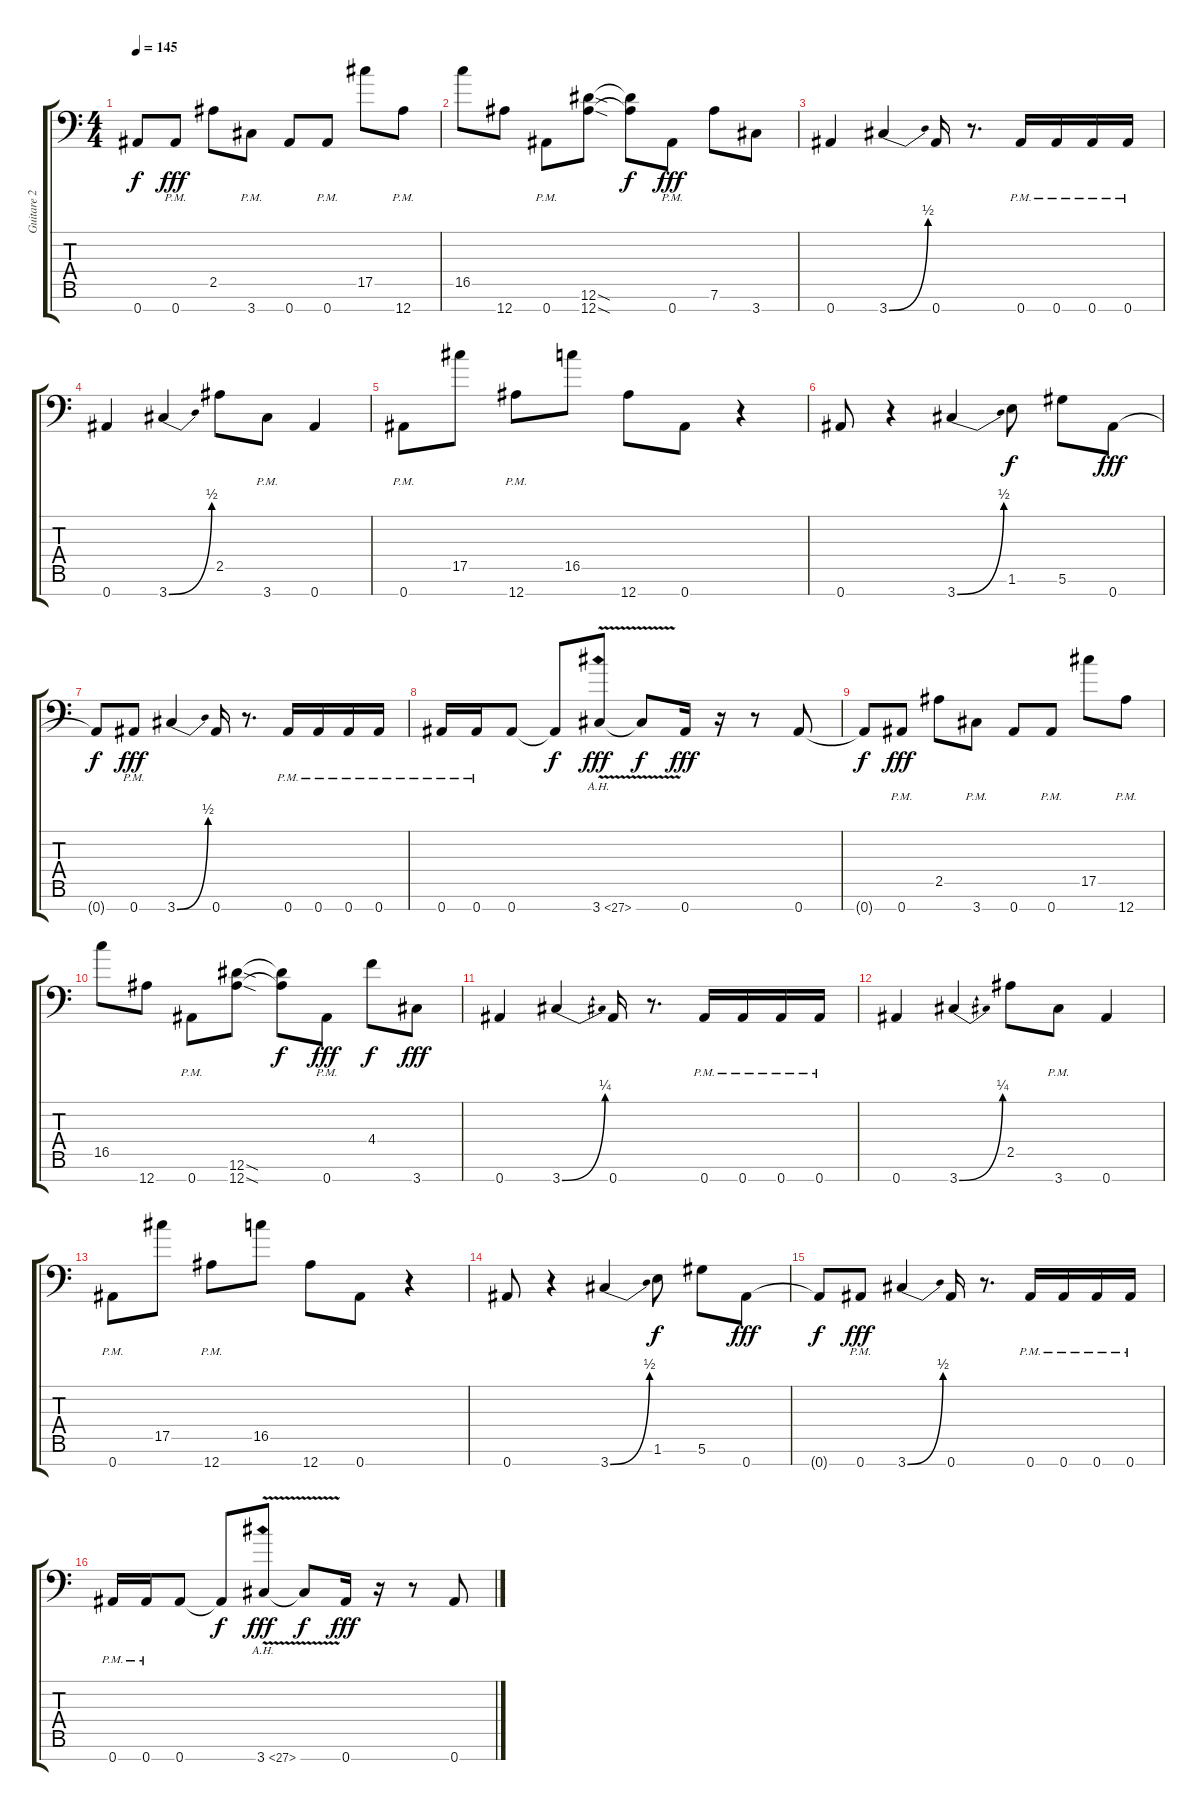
\track ("Guitare 2" "Guitare 2") {instrument distortionguitar}
\staff {score tabs}
\tuning (Eb4 Bb3 Gb3 Db3 Ab2 Eb2 Bb1) {hide}
\ts (4 4)
\tempo 145
\clef f4
\ks c
0.7{t}.8{dy f} 0.7{pm}.8{dy fff} 2.5.8 3.7{pm}.8 0.7.8 0.7{pm}.8 17.5.8 12.7{pm}.8 |
16.5.8 12.7.8 0.7{pm}.8 (12.6{sod} 12.7{sod}).8 (12.6{t} 12.7{t}).8{dy f} 0.7{pm}.8{dy fff} 7.6.8 3.7.8 |
0.7.4 3.7{be (bend 0 0 60 2)}.4 0.7.16 r.8{d} 0.7{pm}.16 0.7{pm}.16 0.7{pm}.16 0.7{pm}.16 |
0.7.4 3.7{be (bend 0 0 60 2)}.4 2.5.8 3.7{pm}.8 0.7.4 |
0.7{pm}.8 17.5.8 12.7{pm}.8 16.5.8 12.7.8 0.7.8 r.4 |
0.7.8 r.4 3.7{be (bend 0 0 60 2)}.4 1.6.8{dy f} 5.6.8 0.7.8{dy fff} |
0.7{t}.8{dy f} 0.7{pm}.8{dy fff} 3.7{be (bend 0 0 60 2)}.4 0.7.16 r.8{d} 0.7{pm}.16 0.7{pm}.16 0.7{pm}.16 0.7{pm}.16 |
0.7{pm}.16 0.7{pm}.16 0.7.8 0.7{t}.8{dy f} 3.7{ah 24 v}.8{dy fff} 3.7{t}.8{dy f} 0.7.16{dy fff} r.16 r.8 0.7.8 |
0.7{t}.8{dy f} 0.7{pm}.8{dy fff} 2.5.8 3.7{pm}.8 0.7.8 0.7{pm}.8 17.5.8 12.7{pm}.8 |
16.5.8 12.7.8 0.7{pm}.8 (12.6{sod} 12.7{sod}).8 (12.6{t} 12.7{t}).8{dy f} 0.7{pm}.8{dy fff} 4.4.8{dy f} 3.7.8{dy fff} |
0.7.4{volume 10 balance 2} 3.7{be (bend 0 0 60 1)}.4 0.7.16 r.8{d} 0.7{pm}.16 0.7{pm}.16 0.7{pm}.16 0.7{pm}.16 |
0.7.4 3.7{be (bend 0 0 60 1)}.4 2.5.8 3.7{pm}.8 0.7.4 |
0.7{pm}.8 17.5.8 12.7{pm}.8 16.5.8 12.7.8 0.7.8 r.4 |
0.7.8 r.4 3.7{be (bend 0 0 60 2)}.4 1.6.8{dy f} 5.6.8 0.7.8{dy fff} |
0.7{t}.8{dy f} 0.7{pm}.8{dy fff} 3.7{be (bend 0 0 60 2)}.4 0.7.16 r.8{d} 0.7{pm}.16 0.7{pm}.16 0.7{pm}.16 0.7{pm}.16 |
0.7{pm}.16 0.7{pm}.16 0.7.8 0.7{t}.8{dy f} 3.7{ah 24 v}.8{dy fff} 3.7{t}.8{dy f} 0.7.16{dy fff} r.16 r.8 0.7.8
